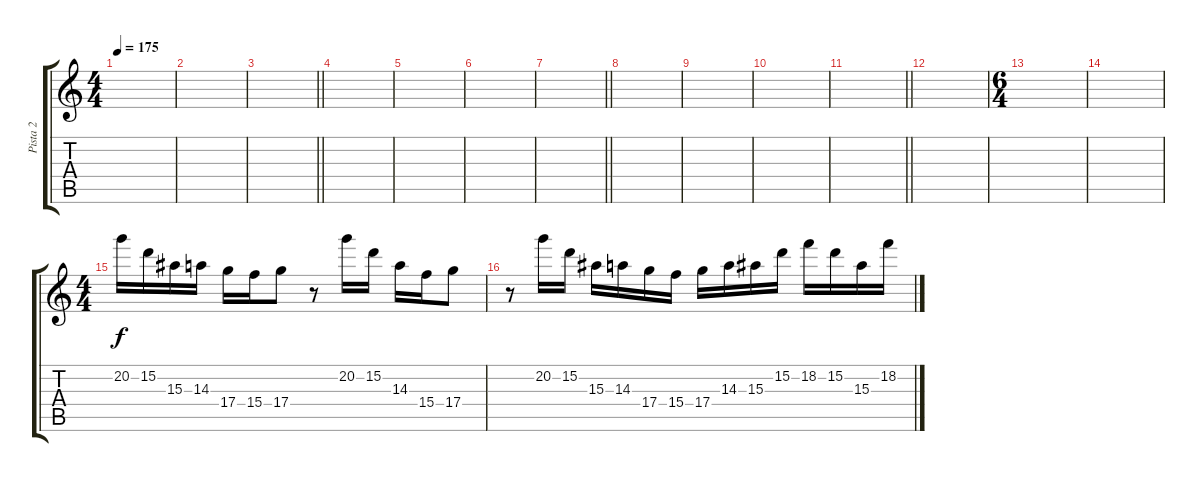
\track ("Pista 2" "Pista 2") {instrument distortionguitar}
\staff {score tabs}
\tuning (E4 B3 G3 D3 A2 E2) {hide}
\ts (4 4)
\tempo 175
\clef g2
\ks c
|
|
\barLineRight lightlight
|
|
|
|
\barLineRight lightlight
|
|
|
|
\barLineRight lightlight
|
|
\ts (6 4)
|
|
\ts (4 4)
20.2.16 15.2.16 15.3.16 14.3.16 17.4.16 15.4.16 17.4.8 r.8 20.2.16 15.2.16 14.3.16 15.4.16 17.4.8 |
r.8 20.2.16 15.2.16 15.3.16 14.3.16 17.4.16 15.4.16 17.4.16 14.3.16 15.3.16 15.2.16 18.2.16 15.2.16 15.3.16 18.2.16
